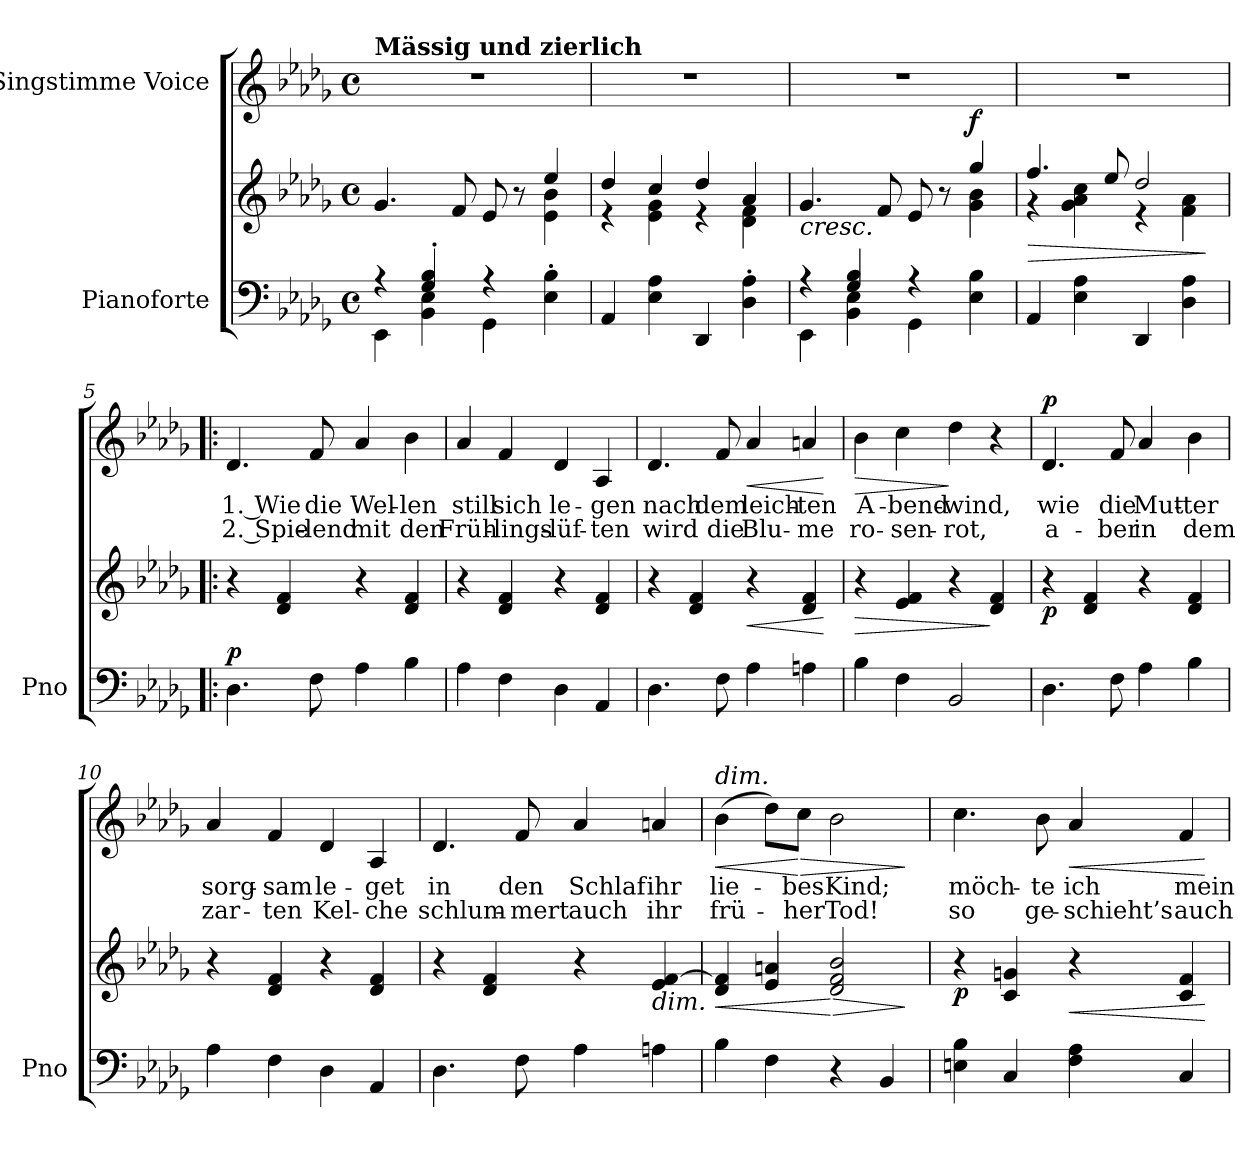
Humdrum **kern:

**kern	**kern	**dynam	**kern	**text	**text	**dynam
*part2	*part2	*part2	*part1	*part1	*part1	*part1
*staff3	*staff2	*staff2/3	*staff1	*staff1	*staff1	*staff1
*I"Pianoforte	*	*	*I"Singstimme Voice	*	*	*
*I'Pno	*	*	*	*	*	*
*clefF4	*clefG2	*	*clefG2	*	*	*
*k[b-e-a-d-g-]	*k[b-e-a-d-g-]	*	*k[b-e-a-d-g-]	*	*	*
*M4/4	*M4/4	*	*M4/4	*	*	*
*met(c)	*met(c)	*	*met(c)	*	*	*
=1	=1	=1	=1	=1	=1	=1
*^	*^	*	*	*	*	*
!	!	!	!	!	!LO:TX:a:B:t=Mässig und zierlich	!	!	!
4r	4EE-\	4.g-/	2.ryy	.	1r	.	.	.
4G-/' 4B-/'	4BB-\ 4E-\	.	.	.	.	.	.	.
.	.	8f/	.	.	.	.	.	.
4r	4GG-\	8e-/	.	.	.	.	.	.
.	.	8r	.	.	.	.	.	.
4E-\'> 4B-\'>	4ryy	4ee-/	4e-\ 4b-\	.	.	.	.	.
*v	*v	*	*	*	*	*	*	*
=2	=2	=2	=2	=2	=2	=2	=2
4AA-/	4dd-/	4r	.	1r	.	.	.
4E-\ 4A-\	4cc/	4e-\ 4g-\	.	.	.	.	.
4DD-/	4dd-/	4r	.	.	.	.	.
4D-\' 4A-\'	4a-/	4d-\ 4f\	.	.	.	.	.
=3	=3	=3	=3	=3	=3	=3	=3
*^	*	*	*	*	*	*	*
!	!	!	!	!LO:HP:b	!	!	!	!
4r	4EE-\	4.g-/	2.ryy	<	1r	.	.	.
4G-/ 4B-/	4BB-\ 4E-\	.	.	.	.	.	.	.
.	.	8f/	.	.	.	.	.	.
4r	4GG-\	8e-/	.	.	.	.	.	.
.	.	8r	.	.	.	.	.	.
!	!	!	!	!LO:DY:a	!	!	!	!
4E-\ 4B-\	4ryy	4gg-/	4g-\ 4b-\	f	.	.	.	.
*v	*v	*	*	*	*	*	*	*
*	*v	*v	*	*	*	*	*
.	.	[	.	.	.	.
=4	=4	=4	=4	=4	=4	=4
!	!	!LO:HP:b	!	!	!	!
*	*^	*	*	*	*	*
4AA-/	4.ff/	4r	>	1r	.	.	.
4E-\ 4A-\	.	4g-\ 4a-\ 4cc\	.	.	.	.	.
.	8ee-/	.	.	.	.	.	.
4DD-/	2dd-/	4r	.	.	.	.	.
4D-\ 4A-\	.	4f\ 4a-\	.	.	.	.	.
*	*v	*v	*	*	*	*	*
.	.	]	.	.	.	.
=5!|:	=5!|:	=5!|:	=5!|:	=5!|:	=5!|:	=5!|:
!	!	!LO:DY:a=2	!	!LO:LY:b	!LO:LY:b	!LO:DY:a
!	!	!	!	!	!	!LO:DY:n=1:a
4.D-\	4r	p	4.d-/	1. Wie	2. Spie-	p other-dynamics
.	4d-/ 4f/	.	.	.	.	.
!	!	!	!	!LO:LY:b	!LO:LY:b	!
8F\	.	.	8f/	die	-lend	.
!	!	!	!	!LO:LY:b	!LO:LY:b	!
4A-\	4r	.	4a-/	Wel-	mit	.
!	!	!	!	!LO:LY:b	!LO:LY:b	!
4B-\	4d-/ 4f/	.	4b-\	-len	den	.
!!LO:LB:g=z
=6	=6	=6	=6	=6	=6	=6
!	!	!	!	!LO:LY:b	!LO:LY:b	!
4A-\	4r	.	4a-/	still	Früh-	.
!	!	!	!	!LO:LY:b	!LO:LY:b	!
4F\	4d-/ 4f/	.	4f/	sich	-lings-	.
!	!	!	!	!LO:LY:b	!LO:LY:b	!
4D-\	4r	.	4d-/	le-	-lüf-	.
!	!	!	!	!LO:LY:b	!LO:LY:b	!
4AA-/	4d-/ 4f/	.	4A-/	-gen	-ten	.
=7	=7	=7	=7	=7	=7	=7
!	!	!	!	!LO:LY:b	!LO:LY:b	!
4.D-\	4r	.	4.d-/	nach	wird	.
.	4d-/ 4f/	.	.	.	.	.
!	!	!	!	!LO:LY:b	!LO:LY:b	!
8F\	.	.	8f/	dem	die	.
!	!	!LO:HP:b	!	!LO:LY:b	!LO:LY:b	!LO:HP:b
4A-\	4r	<	4a-/	leich-	Blu-	<
!	!	!	!	!LO:LY:b	!LO:LY:b	!
4An\	4d-/ 4f/	.	4an/	-ten	-me	.
.	.	[	.	.	.	[
=8	=8	=8	=8	=8	=8	=8
!	!	!LO:HP:b	!	!LO:LY:b	!LO:LY:b	!LO:HP:b
4B-\	4r	>	4b-\	A-	ro-	>
!	!	!	!	!LO:LY:b	!LO:LY:b	!
4F\	4e-/ 4f/	.	4cc\	-bend-	-sen-	.
!	!	!	!	!LO:LY:b	!LO:LY:b	!
2BB-/	4r	.	4dd-\	-wind,	-rot,	]
.	4d-/ 4f/	]	4r	.	.	.
=9	=9	=9	=9	=9	=9	=9
!	!	!LO:DY:b	!	!LO:LY:b	!LO:LY:b	!LO:DY:a
4.D-\	4r	p	4.d-/	wie	a-	p
.	4d-/ 4f/	.	.	.	.	.
!	!	!	!	!LO:LY:b	!LO:LY:b	!
8F\	.	.	8f/	die	-ber	.
!	!	!	!	!LO:LY:b	!LO:LY:b	!
4A-\	4r	.	4a-/	Mut-	in	.
!	!	!	!	!LO:LY:b	!LO:LY:b	!
4B-\	4d-/ 4f/	.	4b-\	-ter	dem	.
=10	=10	=10	=10	=10	=10	=10
!	!	!	!	!LO:LY:b	!LO:LY:b	!
4A-\	4r	.	4a-/	sorg-	zar-	.
!	!	!	!	!LO:LY:b	!LO:LY:b	!
4F\	4d-/ 4f/	.	4f/	-sam	-ten	.
!	!	!	!	!LO:LY:b	!LO:LY:b	!
4D-\	4r	.	4d-/	le-	Kel-	.
!	!	!	!	!LO:LY:b	!LO:LY:b	!
4AA-/	4d-/ 4f/	.	4A-/	-get	-che	.
=11	=11	=11	=11	=11	=11	=11
!	!	!	!	!LO:LY:b	!LO:LY:b	!
4.D-\	4r	.	4.d-/	in	schlum-	.
.	4d-/ 4f/	.	.	.	.	.
!	!	!	!	!LO:LY:b	!LO:LY:b	!
8F\	.	.	8f/	den	-mert	.
!	!	!	!	!LO:LY:b	!LO:LY:b	!
4A-\	4r	.	4a-/	Schlaf	auch	.
!	!LO:TX:b:i:t=dim.	!	!	!	!	!
!	!	!	!	!LO:LY:b	!LO:LY:b	!
4An\	4e-/ [4f/	.	4an/	ihr	ihr	.
=12	=12	=12	=12	=12	=12	=12
!	!	!	!LO:TX:a:i:t=dim.	!	!	!
!	!	!LO:HP:b	!	!LO:LY:b	!LO:LY:b	!LO:HP:b
4B-\	4d-/ 4f/]	<	(4b-\	lie-	frü-	<
4F\	4e-/ 4an/	.	8dd-\L)	.	.	.
!	!	!	!	!LO:LY:b	!LO:LY:b	!LO:HP:n=1:b
.	.	.	8cc\J	-bes	-her	[ >
!	!	!LO:HP:n=1:b	!	!LO:LY:b	!LO:LY:b	!
4r	2d-/ 2f/ 2b-/	[ >	2b-\	Kind;	Tod!	.
4BB-/	.	.	.	.	.	.
.	.	]	.	.	.	]
!!LO:LB:g=z
=13	=13	=13	=13	=13	=13	=13
!	!	!LO:DY:b	!	!LO:LY:b	!LO:LY:b	!
4En\ 4B-\	4r	p	4.cc\	möch-	so	.
4C/	4c/ 4gn/	.	.	.	.	.
!	!	!	!	!LO:LY:b	!LO:LY:b	!
.	.	.	8b-\	-te	ge-	.
!	!	!LO:HP:b	!	!LO:LY:b	!LO:LY:b	!LO:HP:b
4F\ 4A-\	4r	<	4a-/	ich	-schieht’s	<
!	!	!	!	!LO:LY:b	!LO:LY:b	!
4C/	4c/ 4f/	.	4f/	mein	auch	.
.	.	[	.	.	.	[
=	=	=	=	=	=	=
*-	*-	*-	*-	*-	*-	*-
